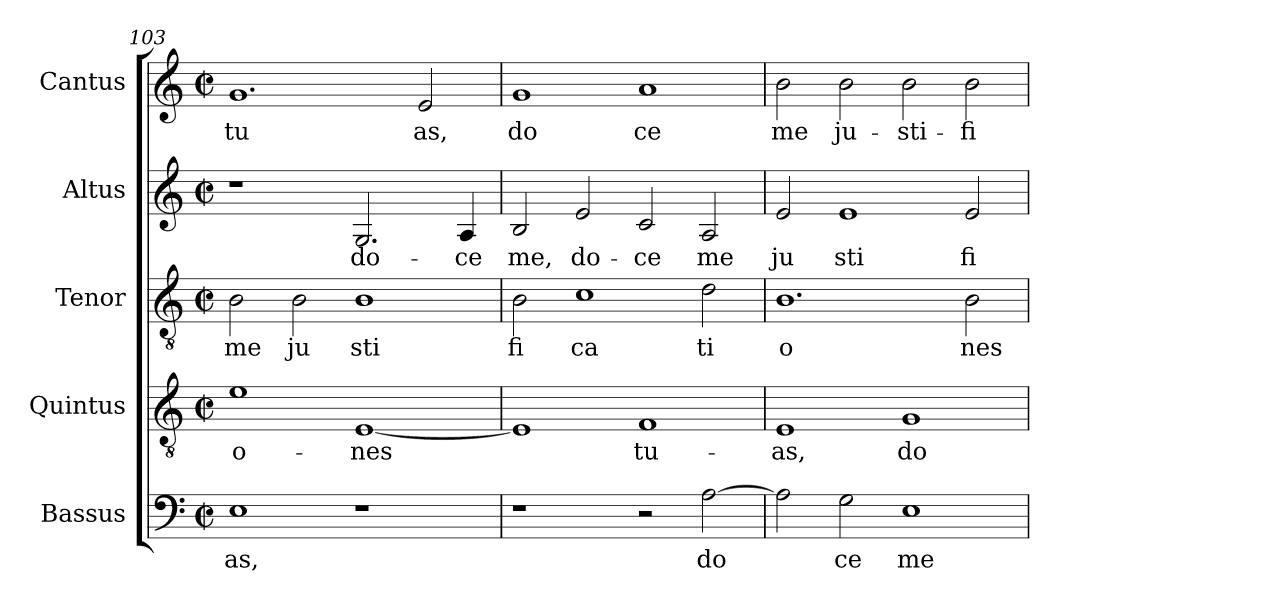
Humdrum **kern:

**kern	**text	**kern	**text	**kern	**text	**kern	**text	**kern	**text
*part5	*part5	*part4	*part4	*part3	*part3	*part2	*part2	*part1	*part1
*staff5	*staff5	*staff4	*staff4	*staff3	*staff3	*staff2	*staff2	*staff1	*staff1
*I"Bassus	*	*I"Quintus	*	*I"Tenor	*	*I"Altus	*	*I"Cantus	*
*clefF4	*	*clefGv2	*	*clefGv2	*	*clefG2	*	*clefG2	*
*k[]	*	*k[]	*	*k[]	*	*k[]	*	*k[]	*
*C:	*	*C:	*	*C:	*	*C:	*	*C:	*
*M2/2	*	*M2/2	*	*M2/2	*	*M2/2	*	*M2/2	*
*met(c|)	*	*met(c|)	*	*met(c|)	*	*met(c|)	*	*met(c|)	*
=103	=103	=103	=103	=103	=103	=103	=103	=103	=103
!	!LO:LY:b:cj	!	!LO:LY:b:cj	!	!LO:LY:b:cj	!	!	!	!LO:LY:b:cj
1E	-as,	1e	-o-	2B\	me	1r	.	1.g	tu
!	!	!	!	!	!LO:LY:b:cj	!	!	!	!
.	.	.	.	2B\	ju	.	.	.	.
!	!	!	!LO:LY:b:cj	!	!LO:LY:b:cj	!	!LO:LY:b:cj	!	!
1r	.	[<1E	-nes	1B	sti	2.G/	do-	.	.
!	!	!	!	!	!	!	!	!	!LO:LY:b:cj
.	.	.	.	.	.	.	.	2e/	as,
!	!	!	!	!	!	!	!LO:LY:b:cj	!	!
.	.	.	.	.	.	4A/	-ce	.	.
=104	=104	=104	=104	=104	=104	=104	=104	=104	=104
!	!	!	!LO:LY:b:cj	!	!LO:LY:b:cj	!	!LO:LY:b:cj	!	!LO:LY:b:cj
1r	.	1E]	.	2B\	fi	2B/	me,	1g	do
!	!	!	!	!	!LO:LY:b:cj	!	!LO:LY:b:cj	!	!
.	.	.	.	1c	ca	2e/	do-	.	.
!	!	!	!LO:LY:b:cj	!	!	!	!LO:LY:b:cj	!	!LO:LY:b:cj
2r	.	1F	tu-	.	.	2c/	-ce	1a	ce
!	!LO:LY:b:cj	!	!	!	!LO:LY:b:cj	!	!LO:LY:b:cj	!	!
[<2A\	do-	.	.	2d\	ti	2A/	me	.	.
!!LO:LB:g=z
=105	=105	=105	=105	=105	=105	=105	=105	=105	=105
!	!LO:LY:b:cj	!	!LO:LY:b:cj	!	!LO:LY:b:cj	!	!LO:LY:b:cj	!	!LO:LY:b:cj
2A\]	--	1E	-as,	1.B	o	2e/	ju	2b\	me
!	!LO:LY:b:cj	!	!	!	!	!	!LO:LY:b:cj	!	!LO:LY:b:cj
2G\	-ce	.	.	.	.	1e	sti	2b\	ju-
!	!LO:LY:b:cj	!	!LO:LY:b:cj	!	!	!	!	!	!LO:LY:b:cj
1E	me	1G	do-	.	.	.	.	2b\	-sti-
!	!	!	!	!	!LO:LY:b:cj	!	!LO:LY:b:cj	!	!LO:LY:b:cj
.	.	.	.	2B\	nes	2e/	fi	2b\	-fi-
=	=	=	=	=	=	=	=	=	=
*-	*-	*-	*-	*-	*-	*-	*-	*-	*-
